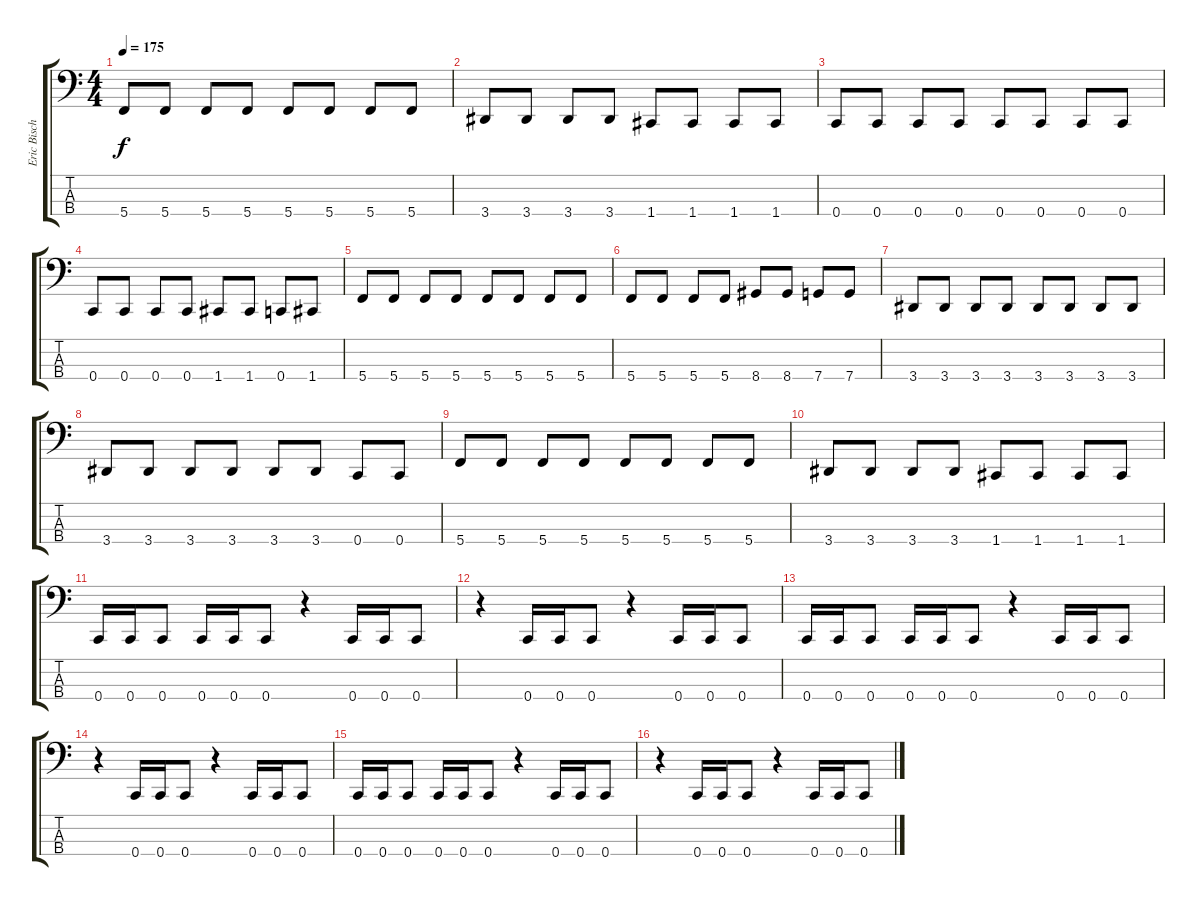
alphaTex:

\track ("Eric Bischoff" "Eric Bisch") {instrument electricbasspick}
\staff {score tabs}
\tuning (F2 C2 G1 C1) {hide}
\ts (4 4)
\tempo 175
\clef f4
\ks c
5.4.8{dy f} 5.4.8 5.4.8 5.4.8 5.4.8 5.4.8 5.4.8 5.4.8 |
3.4.8 3.4.8 3.4.8 3.4.8 1.4.8 1.4.8 1.4.8 1.4.8 |
0.4.8 0.4.8 0.4.8 0.4.8 0.4.8 0.4.8 0.4.8 0.4.8 |
0.4.8 0.4.8 0.4.8 0.4.8 1.4.8 1.4.8 0.4.8 1.4.8 |
5.4.8 5.4.8 5.4.8 5.4.8 5.4.8 5.4.8 5.4.8 5.4.8 |
5.4.8 5.4.8 5.4.8 5.4.8 8.4.8 8.4.8 7.4.8 7.4.8 |
3.4.8 3.4.8 3.4.8 3.4.8 3.4.8 3.4.8 3.4.8 3.4.8 |
3.4.8 3.4.8 3.4.8 3.4.8 3.4.8 3.4.8 0.4.8 0.4.8 |
5.4.8 5.4.8 5.4.8 5.4.8 5.4.8 5.4.8 5.4.8 5.4.8 |
3.4.8 3.4.8 3.4.8 3.4.8 1.4.8 1.4.8 1.4.8 1.4.8 |
0.4.16 0.4.16 0.4.8 0.4.16 0.4.16 0.4.8 r.4 0.4.16 0.4.16 0.4.8 |
r.4 0.4.16 0.4.16 0.4.8 r.4 0.4.16 0.4.16 0.4.8 |
0.4.16 0.4.16 0.4.8 0.4.16 0.4.16 0.4.8 r.4 0.4.16 0.4.16 0.4.8 |
r.4 0.4.16 0.4.16 0.4.8 r.4 0.4.16 0.4.16 0.4.8 |
0.4.16 0.4.16 0.4.8 0.4.16 0.4.16 0.4.8 r.4 0.4.16 0.4.16 0.4.8 |
r.4 0.4.16 0.4.16 0.4.8 r.4 0.4.16 0.4.16 0.4.8
